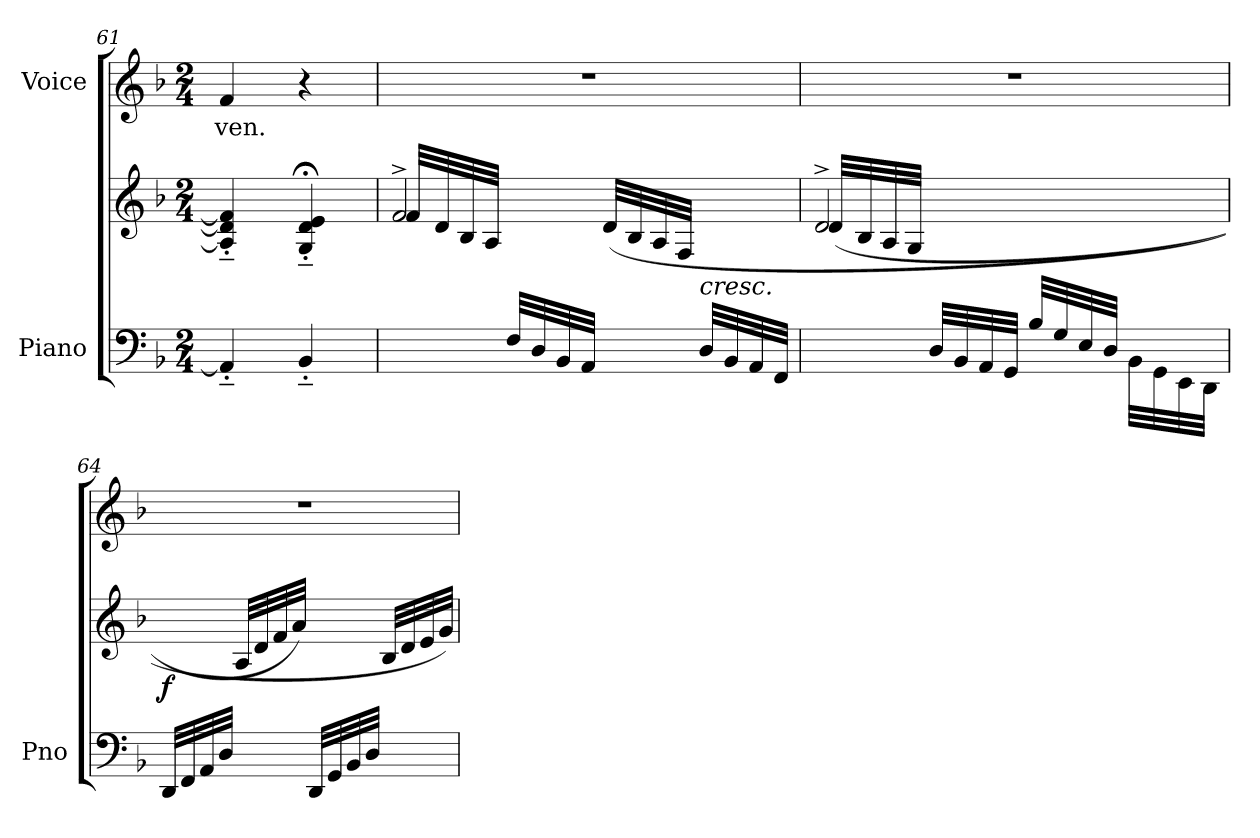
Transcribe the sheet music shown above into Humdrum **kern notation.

**kern	**kern	**dynam	**kern	**text
*part2	*part2	*part2	*part1	*part1
*staff3	*staff2	*staff2/3	*staff1	*staff1
*I"Piano	*	*	*I"Voice	*
*I'Pno	*	*	*	*
*clefF4	*clefG2	*	*clefG2	*
*k[b-]	*k[b-]	*	*k[b-]	*
*M2/4	*M2/4	*	*M2/4	*
=61	=61	=61	=61	=61
!	!	!	!	!LO:LY:b
4AA'~/]	4A/]'~ 4d/]'~ 4f/]'~	.	4f/	-ven.
4BB-'~/	4G/;<'~ 4d/;<'~ 4e/;<'~	.	4r	.
=62	=62	=62	=62	=62
*	*^	*	*	*
8ryy	2f^/	(32f/LLL	.	2r	.
.	.	32d/	.	.	.
.	.	32B-/	.	.	.
.	.	32A/JJJ	.	.	.
32F/LLL	.	8ryy	.	.	.
32D/	.	.	.	.	.
32BB-/	.	.	.	.	.
32AA/JJJ)	.	.	.	.	.
8ryy	.	(32d/LLL	.	.	.
.	.	32B-/	.	.	.
.	.	32A/	.	.	.
.	.	32F/JJJ	.	.	.
!LO:TX:a:i:t=cresc.	!	!	!	!	!
32D/LLL	.	8ryy	.	.	.
32BB-/	.	.	.	.	.
32AA/	.	.	.	.	.
32FF/JJJ)	.	.	.	.	.
!!LO:LB:g=z
=63	=63	=63	=63	=63	=63
8ryy	2d^/	(32d/LLL	.	2r	.
.	.	32B-/	.	.	.
.	.	32A/	.	.	.
.	.	32G/JJJ	.	.	.
32D/LLL	.	4.ryy	.	.	.
32BB-/	.	.	.	.	.
32AA/	.	.	.	.	.
32GG/JJJ)	.	.	.	.	.
32B-/LLL	.	.	.	.	.
32G/	.	.	.	.	.
32E/	.	.	.	.	.
32D/JJJ	.	.	.	.	.
32BB-\LLL	.	.	.	.	.
32GG\	.	.	.	.	.
32EE\	.	.	.	.	.
32DD\JJJ	.	.	.	.	.
!!LO:LB:g=z
=64	=64	=64	=64	=64	=64
!	!	!	!LO:DY:b	!	!
(32DD/LLL	2ryy	8ryy	f	2r	.
32FF/	.	.	.	.	.
32AA/	.	.	.	.	.
32D/JJJ	.	.	.	.	.
8ryy	.	32A/LLL	.	.	.
.	.	32d/	.	.	.
.	.	32f/	.	.	.
.	.	32a/JJJ)	.	.	.
(32DD/LLL	.	8ryy	.	.	.
32GG/	.	.	.	.	.
32BB-/	.	.	.	.	.
32D/JJJ	.	.	.	.	.
8ryy	.	32B-/LLL	.	.	.
.	.	32d/	.	.	.
.	.	32e/	.	.	.
.	.	32g/JJJ)	.	.	.
*	*v	*v	*	*	*
=	=	=	=	=
*-	*-	*-	*-	*-
